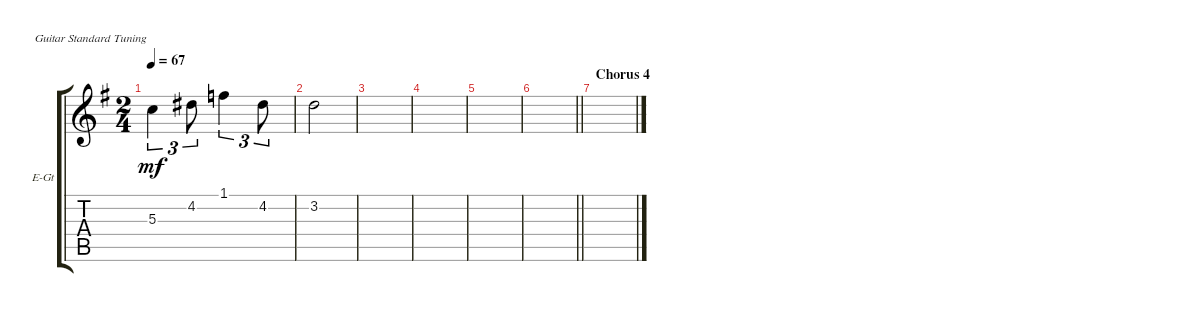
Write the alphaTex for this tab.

\bracketExtendMode groupsimilarinstruments
\firstSystemTrackNameOrientation horizontal
\otherSystemsTrackNameOrientation horizontal
\track ("back vocal 1 (Artur Potemkin)" "E-Gt") {instrument electricguitarclean}
\staff {score tabs}
\tuning (E4 B3 G3 D3 A2 E2)
\ts (2 4)
\tempo 67
\clef g2
\scale
0.333333
\ks eminor
5.3.4{tu (3 2) dy mf} 4.2.8{tu (3 2)} 1.1.4{tu (3 2)} 4.2.8{tu (3 2)} |
\scale
0.333333 3.2.2 |
\scale
0.333333 |
\scale
0.333333 |
\scale
0.333333 |
\scale
0.333333
\barLineRight lightlight
|
\section ("" "Chorus 4")
\scale
0.333333 |
\scale
0.333333 |
\scale
0.333333 |
\scale
0.333333 |
\scale
0.333333 |
\scale
0.333333 |
\scale
0.333333 |
\scale
0.333333 |
\scale
0.333333 |
\scale
0.333333
